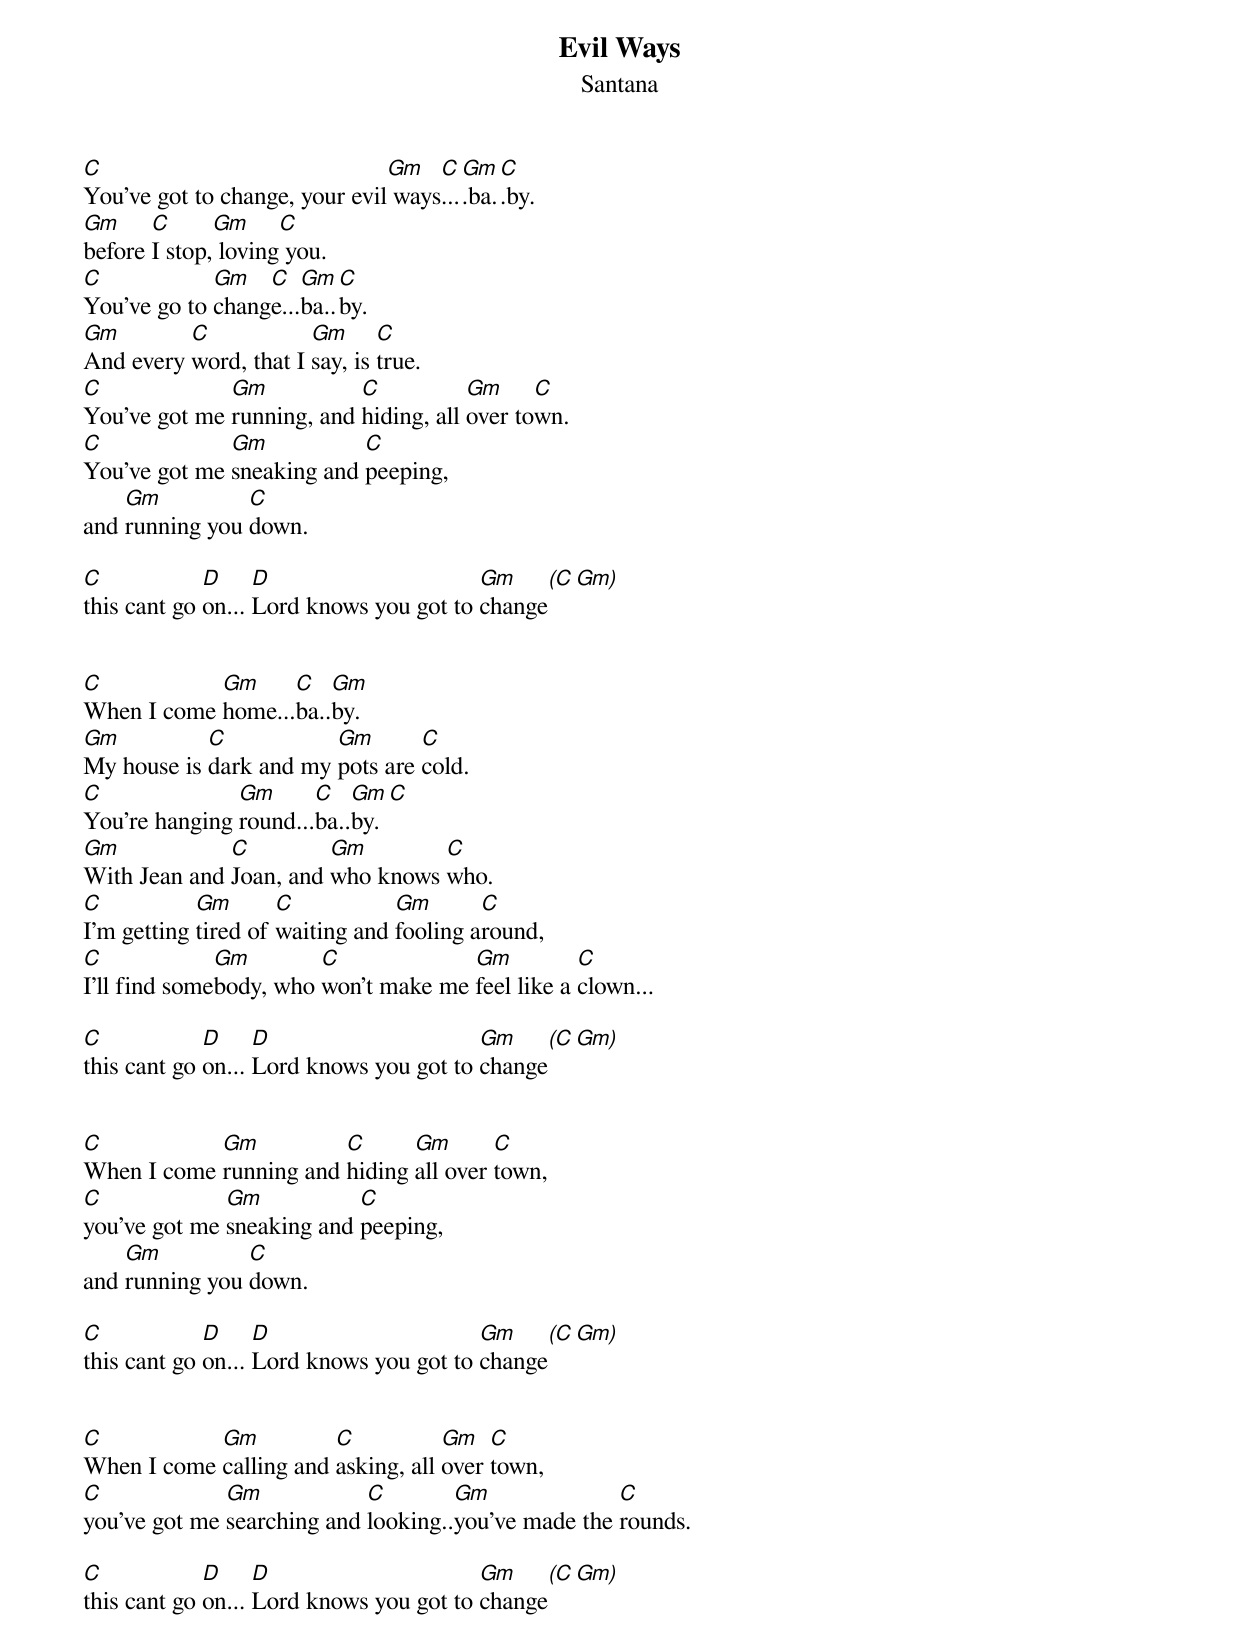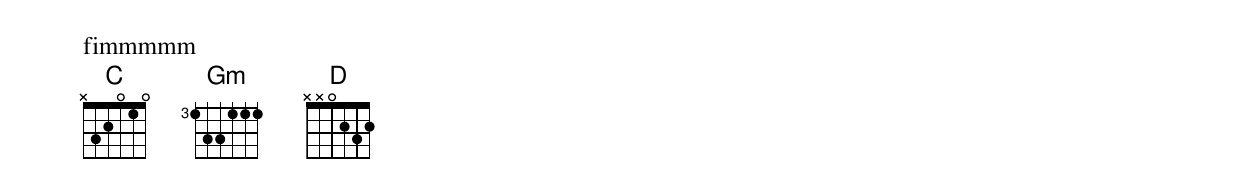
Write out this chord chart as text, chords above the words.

Evil Ways
Santana

C                              Gm   C  Gm  C
You've got to change, your evil ways....ba..by.
Gm     C      Gm     C
before I stop, loving you.
C            Gm   C   Gm  C
You've go to change...ba..by.
Gm        C            Gm      C
And every word, that I say, is true.
C             Gm           C           Gm     C
You've got me running, and hiding, all over town.
C             Gm           C
You've got me sneaking and peeping,
    Gm          C
and running you down.

C            D     D                     Gm    (C Gm)
this cant go on... Lord knows you got to change


C           Gm     C   Gm
When I come home...ba..by.
Gm          C           Gm       C
My house is dark and my pots are cold.
C              Gm      C   Gm C
You're hanging round...ba..by.
Gm            C         Gm        C
With Jean and Joan, and who knows who.
C           Gm       C           Gm       C
I'm getting tired of waiting and fooling around,
C             Gm        C             Gm          C
I'll find somebody, who won't make me feel like a clown...

C            D     D                     Gm    (C Gm)
this cant go on... Lord knows you got to change


C           Gm          C      Gm       C
When I come running and hiding all over town,
C             Gm           C
you've got me sneaking and peeping,
    Gm          C
and running you down.

C            D     D                     Gm    (C Gm)
this cant go on... Lord knows you got to change


C           Gm          C           Gm   C
When I come calling and asking, all over town,
C             Gm            C        Gm              C
you've got me searching and looking..you've made the rounds.

C            D     D                     Gm    (C Gm)
this cant go on... Lord knows you got to change





fimmmmm
